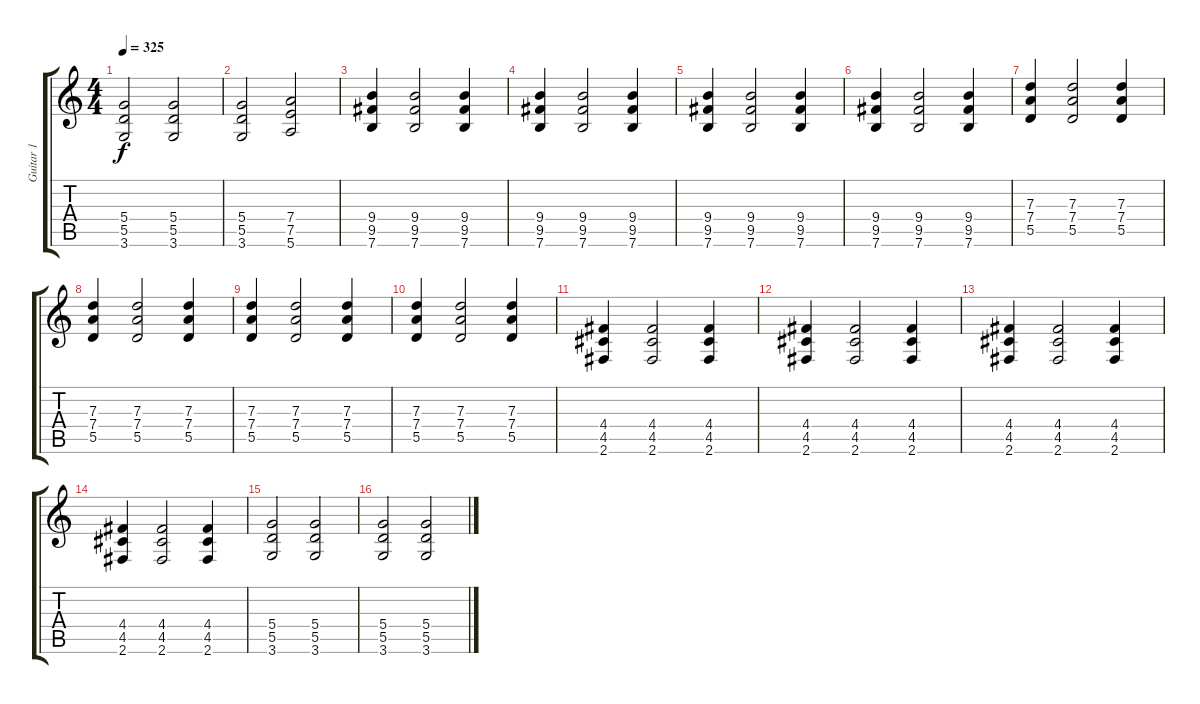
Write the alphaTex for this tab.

\track ("Guitar 1" "Guitar 1") {instrument distortionguitar}
\staff {score tabs}
\tuning (E4 B3 G3 D3 A2 E2) {hide}
\ts (4 4)
\tempo 325
\clef g2
\ks c
(5.4 5.5 3.6).2{dy f} (5.4 5.5 3.6).2 |
(5.4 5.5 3.6).2 (7.4 7.5 5.6).2 |
(9.4 9.5 7.6).4 (9.4 9.5 7.6).2 (9.4 9.5 7.6).4 |
(9.4 9.5 7.6).4 (9.4 9.5 7.6).2 (9.4 9.5 7.6).4 |
(9.4 9.5 7.6).4 (9.4 9.5 7.6).2 (9.4 9.5 7.6).4 |
(9.4 9.5 7.6).4 (9.4 9.5 7.6).2 (9.4 9.5 7.6).4 |
(7.3 7.4 5.5).4 (7.3 7.4 5.5).2 (7.3 7.4 5.5).4 |
(7.3 7.4 5.5).4 (7.3 7.4 5.5).2 (7.3 7.4 5.5).4 |
(7.3 7.4 5.5).4 (7.3 7.4 5.5).2 (7.3 7.4 5.5).4 |
(7.3 7.4 5.5).4 (7.3 7.4 5.5).2 (7.3 7.4 5.5).4 |
(4.4 4.5 2.6).4 (4.4 4.5 2.6).2 (4.4 4.5 2.6).4 |
(4.4 4.5 2.6).4 (4.4 4.5 2.6).2 (4.4 4.5 2.6).4 |
(4.4 4.5 2.6).4 (4.4 4.5 2.6).2 (4.4 4.5 2.6).4 |
(4.4 4.5 2.6).4 (4.4 4.5 2.6).2 (4.4 4.5 2.6).4 |
(5.4 5.5 3.6).2 (5.4 5.5 3.6).2 |
(5.4 5.5 3.6).2 (5.4 5.5 3.6).2
